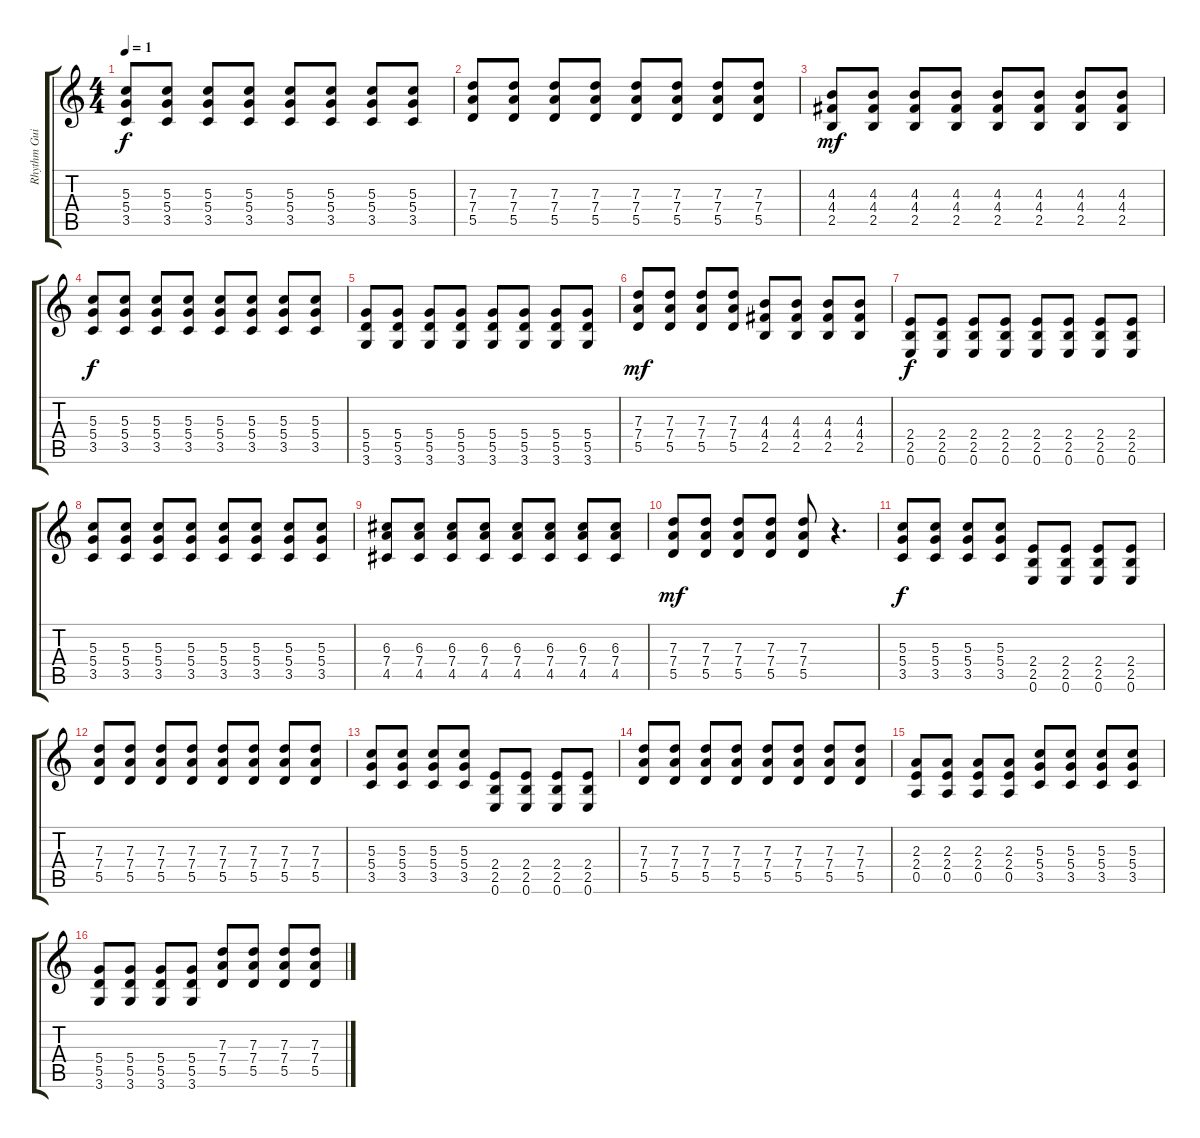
\track ("Rhythm Guitar" "Rhythm Gui") {instrument overdrivenguitar}
\staff {score tabs}
\tuning (E4 B3 G3 D3 A2 E2) {hide}
\ts (4 4)
\tempo 1
\clef g2
\ks c
(5.3 5.4 3.5).8{dy f} (5.3 5.4 3.5).8 (5.3 5.4 3.5).8 (5.3 5.4 3.5).8 (5.3 5.4 3.5).8 (5.3 5.4 3.5).8 (5.3 5.4 3.5).8 (5.3 5.4 3.5).8 |
(7.3 7.4 5.5).8 (7.3 7.4 5.5).8 (7.3 7.4 5.5).8 (7.3 7.4 5.5).8 (7.3 7.4 5.5).8 (7.3 7.4 5.5).8 (7.3 7.4 5.5).8 (7.3 7.4 5.5).8 |
(4.3 4.4 2.5).8{dy mf} (4.3 4.4 2.5).8 (4.3 4.4 2.5).8 (4.3 4.4 2.5).8 (4.3 4.4 2.5).8 (4.3 4.4 2.5).8 (4.3 4.4 2.5).8 (4.3 4.4 2.5).8 |
(5.3 5.4 3.5).8{dy f} (5.3 5.4 3.5).8 (5.3 5.4 3.5).8 (5.3 5.4 3.5).8 (5.3 5.4 3.5).8 (5.3 5.4 3.5).8 (5.3 5.4 3.5).8 (5.3 5.4 3.5).8 |
(5.4 5.5 3.6).8 (5.4 5.5 3.6).8 (5.4 5.5 3.6).8 (5.4 5.5 3.6).8 (5.4 5.5 3.6).8 (5.4 5.5 3.6).8 (5.4 5.5 3.6).8 (5.4 5.5 3.6).8 |
(7.3 7.4 5.5).8{dy mf} (7.3 7.4 5.5).8 (7.3 7.4 5.5).8 (7.3 7.4 5.5).8 (4.3 4.4 2.5).8 (4.3 4.4 2.5).8 (4.3 4.4 2.5).8 (4.3 4.4 2.5).8 |
(2.4 2.5 0.6).8{dy f} (2.4 2.5 0.6).8 (2.4 2.5 0.6).8 (2.4 2.5 0.6).8 (2.4 2.5 0.6).8 (2.4 2.5 0.6).8 (2.4 2.5 0.6).8 (2.4 2.5 0.6).8 |
(5.3 5.4 3.5).8 (5.3 5.4 3.5).8 (5.3 5.4 3.5).8 (5.3 5.4 3.5).8 (5.3 5.4 3.5).8 (5.3 5.4 3.5).8 (5.3 5.4 3.5).8 (5.3 5.4 3.5).8 |
(6.3 7.4 4.5).8 (6.3 7.4 4.5).8 (6.3 7.4 4.5).8 (6.3 7.4 4.5).8 (6.3 7.4 4.5).8 (6.3 7.4 4.5).8 (6.3 7.4 4.5).8 (6.3 7.4 4.5).8 |
(7.3 7.4 5.5).8{dy mf} (7.3 7.4 5.5).8 (7.3 7.4 5.5).8 (7.3 7.4 5.5).8 (7.3 7.4 5.5).8 r.4{d} |
(5.3 5.4 3.5).8{dy f} (5.3 5.4 3.5).8 (5.3 5.4 3.5).8 (5.3 5.4 3.5).8 (2.4 2.5 0.6).8 (2.4 2.5 0.6).8 (2.4 2.5 0.6).8 (2.4 2.5 0.6).8 |
(7.3 7.4 5.5).8 (7.3 7.4 5.5).8 (7.3 7.4 5.5).8 (7.3 7.4 5.5).8 (7.3 7.4 5.5).8 (7.3 7.4 5.5).8 (7.3 7.4 5.5).8 (7.3 7.4 5.5).8 |
(5.3 5.4 3.5).8 (5.3 5.4 3.5).8 (5.3 5.4 3.5).8 (5.3 5.4 3.5).8 (2.4 2.5 0.6).8 (2.4 2.5 0.6).8 (2.4 2.5 0.6).8 (2.4 2.5 0.6).8 |
(7.3 7.4 5.5).8 (7.3 7.4 5.5).8 (7.3 7.4 5.5).8 (7.3 7.4 5.5).8 (7.3 7.4 5.5).8 (7.3 7.4 5.5).8 (7.3 7.4 5.5).8 (7.3 7.4 5.5).8 |
(2.3 2.4 0.5).8 (2.3 2.4 0.5).8 (2.3 2.4 0.5).8 (2.3 2.4 0.5).8 (5.3 5.4 3.5).8 (5.3 5.4 3.5).8 (5.3 5.4 3.5).8 (5.3 5.4 3.5).8 |
(5.4 5.5 3.6).8 (5.4 5.5 3.6).8 (5.4 5.5 3.6).8 (5.4 5.5 3.6).8 (7.3 7.4 5.5).8 (7.3 7.4 5.5).8 (7.3 7.4 5.5).8 (7.3 7.4 5.5).8
